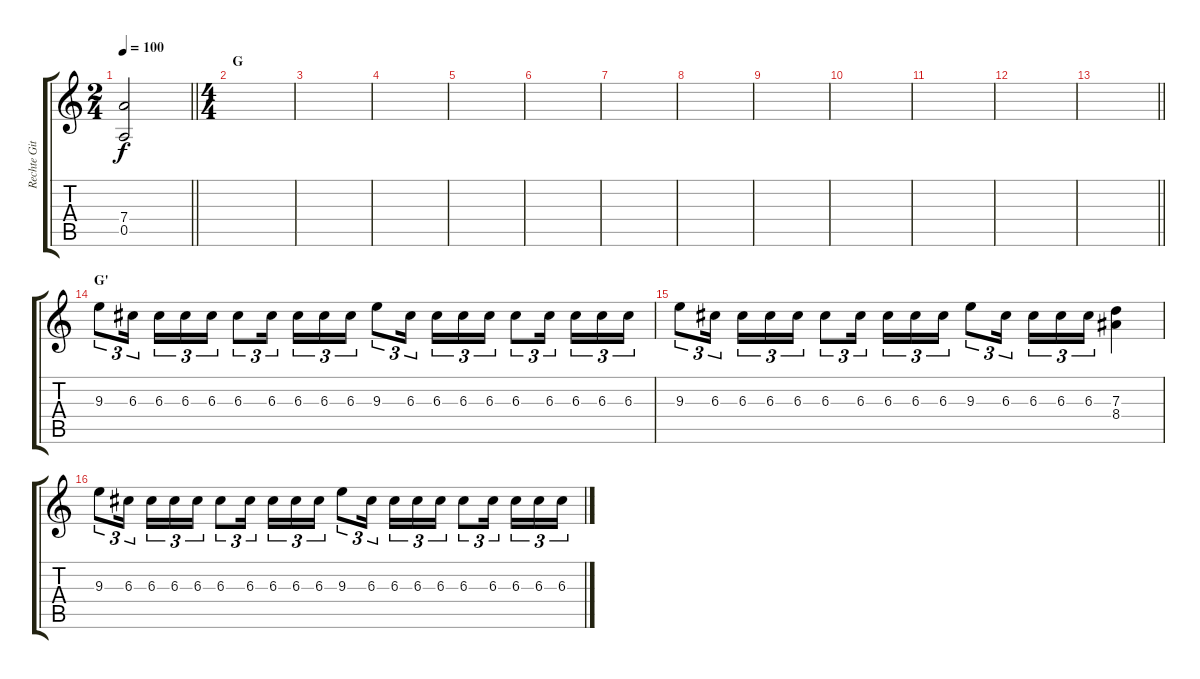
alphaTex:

\track ("Rechte Gitarre" "Rechte Git") {instrument distortionguitar}
\staff {score tabs}
\tuning (E4 B3 G3 D3 A2 E2) {hide}
\ts (2 4)
\tempo 100
\clef g2
\barLineRight lightlight
\ks c
(7.4 0.5).2{dy f} |
\ts (4 4)
\section ("" "G")
|
|
|
|
|
|
|
|
|
|
|
\barLineRight lightlight
|
\section ("" "G'")
9.3.8{tu (3 2)} 6.3.16{tu (3 2) beam splitsecondary} 6.3.16{tu (3 2)} 6.3.16{tu (3 2)} 6.3.16{tu (3 2)} 6.3.8{tu (3 2)} 6.3.16{tu (3 2) beam splitsecondary} 6.3.16{tu (3 2)} 6.3.16{tu (3 2)} 6.3.16{tu (3 2)} 9.3.8{tu (3 2)} 6.3.16{tu (3 2) beam splitsecondary} 6.3.16{tu (3 2)} 6.3.16{tu (3 2)} 6.3.16{tu (3 2)} 6.3.8{tu (3 2)} 6.3.16{tu (3 2) beam splitsecondary} 6.3.16{tu (3 2)} 6.3.16{tu (3 2)} 6.3.16{tu (3 2)} |
9.3.8{tu (3 2)} 6.3.16{tu (3 2) beam splitsecondary} 6.3.16{tu (3 2)} 6.3.16{tu (3 2)} 6.3.16{tu (3 2)} 6.3.8{tu (3 2)} 6.3.16{tu (3 2) beam splitsecondary} 6.3.16{tu (3 2)} 6.3.16{tu (3 2)} 6.3.16{tu (3 2)} 9.3.8{tu (3 2)} 6.3.16{tu (3 2) beam splitsecondary} 6.3.16{tu (3 2)} 6.3.16{tu (3 2)} 6.3.16{tu (3 2)} (7.3 8.4).4 |
9.3.8{tu (3 2)} 6.3.16{tu (3 2) beam splitsecondary} 6.3.16{tu (3 2)} 6.3.16{tu (3 2)} 6.3.16{tu (3 2)} 6.3.8{tu (3 2)} 6.3.16{tu (3 2) beam splitsecondary} 6.3.16{tu (3 2)} 6.3.16{tu (3 2)} 6.3.16{tu (3 2)} 9.3.8{tu (3 2)} 6.3.16{tu (3 2) beam splitsecondary} 6.3.16{tu (3 2)} 6.3.16{tu (3 2)} 6.3.16{tu (3 2)} 6.3.8{tu (3 2)} 6.3.16{tu (3 2) beam splitsecondary} 6.3.16{tu (3 2)} 6.3.16{tu (3 2)} 6.3.16{tu (3 2)}
